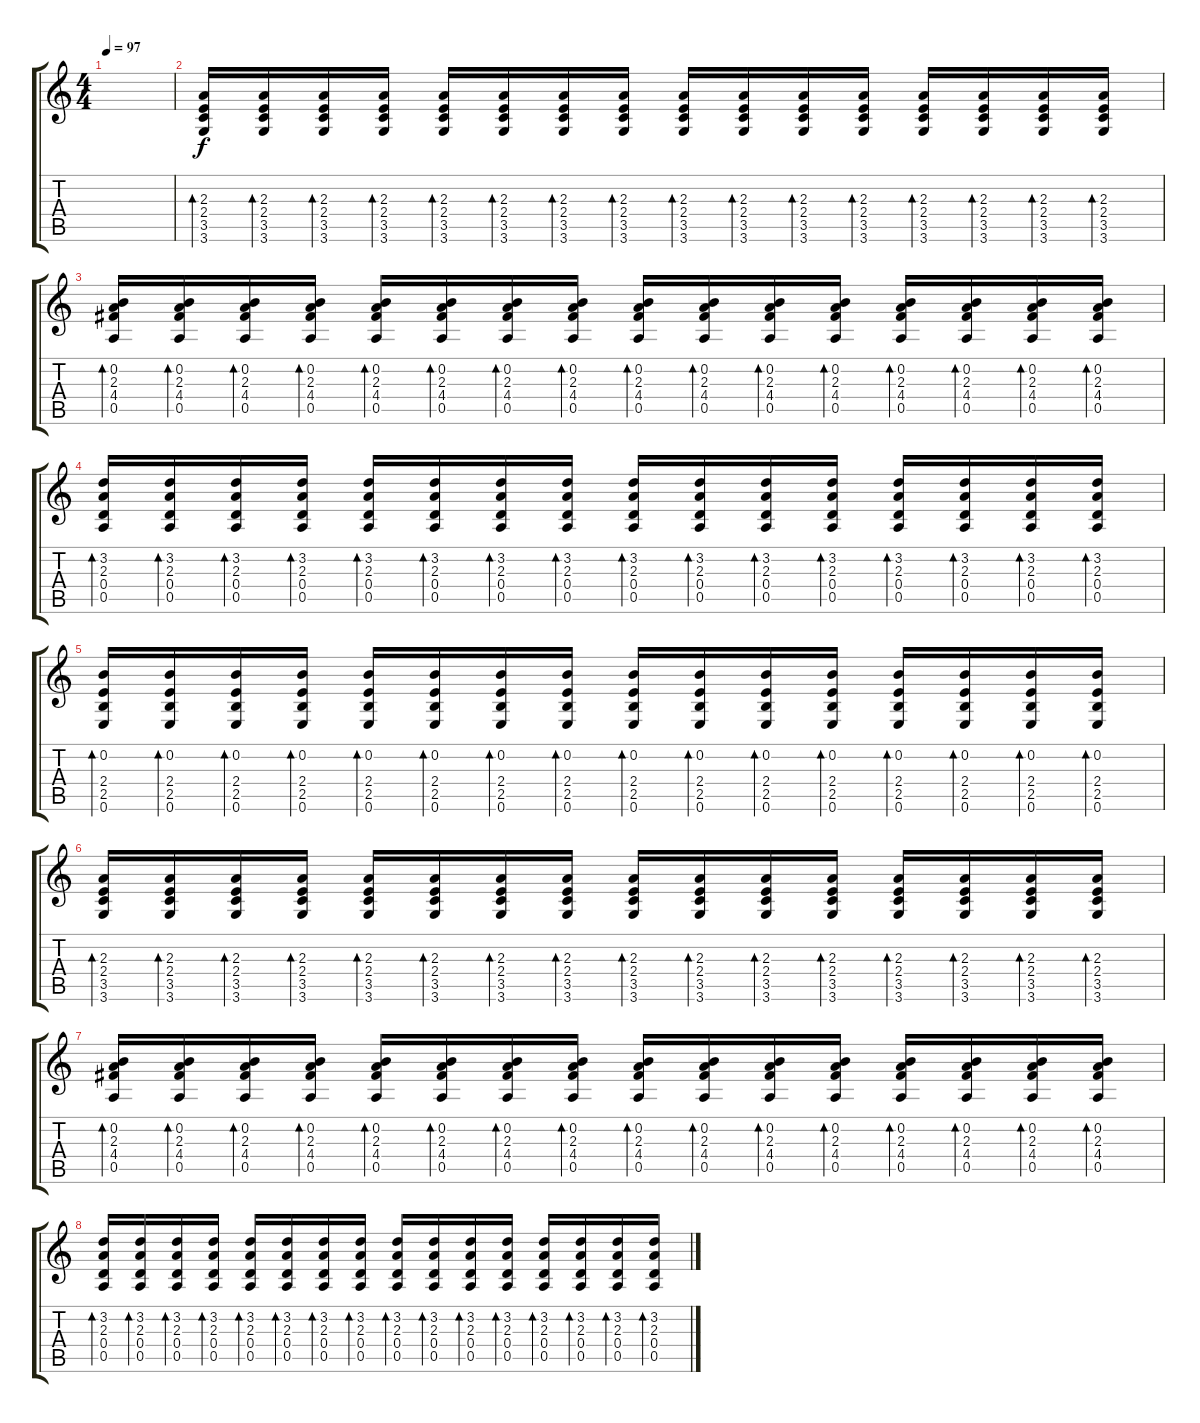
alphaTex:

\track "" {instrument electricguitarclean}
\staff {score tabs}
\tuning (E4 B3 G3 D3 A2 E2) {hide}
\ts (4 4)
\tempo 97
\clef g2
\ks c
|
\section ("" "")
(2.3 2.4 3.5 3.6).16{bd 30 volume 9} (2.3 2.4 3.5 3.6).16{bd 30} (2.3 2.4 3.5 3.6).16{bd 30} (2.3 2.4 3.5 3.6).16{bd 30} (2.3 2.4 3.5 3.6).16{bd 30} (2.3 2.4 3.5 3.6).16{bd 30} (2.3 2.4 3.5 3.6).16{bd 30} (2.3 2.4 3.5 3.6).16{bd 30} (2.3 2.4 3.5 3.6).16{bd 30} (2.3 2.4 3.5 3.6).16{bd 30} (2.3 2.4 3.5 3.6).16{bd 30} (2.3 2.4 3.5 3.6).16{bd 30} (2.3 2.4 3.5 3.6).16{bd 30} (2.3 2.4 3.5 3.6).16{bd 30} (2.3 2.4 3.5 3.6).16{bd 30} (2.3 2.4 3.5 3.6).16{bd 30} |
(0.2 2.3 4.4 0.5).16{bd 30} (0.2 2.3 4.4 0.5).16{bd 30} (0.2 2.3 4.4 0.5).16{bd 30} (0.2 2.3 4.4 0.5).16{bd 30} (0.2 2.3 4.4 0.5).16{bd 30} (0.2 2.3 4.4 0.5).16{bd 30} (0.2 2.3 4.4 0.5).16{bd 30} (0.2 2.3 4.4 0.5).16{bd 30} (0.2 2.3 4.4 0.5).16{bd 30} (0.2 2.3 4.4 0.5).16{bd 30} (0.2 2.3 4.4 0.5).16{bd 30} (0.2 2.3 4.4 0.5).16{bd 30} (0.2 2.3 4.4 0.5).16{bd 30} (0.2 2.3 4.4 0.5).16{bd 30} (0.2 2.3 4.4 0.5).16{bd 30} (0.2 2.3 4.4 0.5).16{bd 30} |
(3.2 2.3 0.4 0.5).16{bd 30} (3.2 2.3 0.4 0.5).16{bd 30} (3.2 2.3 0.4 0.5).16{bd 30} (3.2 2.3 0.4 0.5).16{bd 30} (3.2 2.3 0.4 0.5).16{bd 30} (3.2 2.3 0.4 0.5).16{bd 30} (3.2 2.3 0.4 0.5).16{bd 30} (3.2 2.3 0.4 0.5).16{bd 30} (3.2 2.3 0.4 0.5).16{bd 30} (3.2 2.3 0.4 0.5).16{bd 30} (3.2 2.3 0.4 0.5).16{bd 30} (3.2 2.3 0.4 0.5).16{bd 30} (3.2 2.3 0.4 0.5).16{bd 30} (3.2 2.3 0.4 0.5).16{bd 30} (3.2 2.3 0.4 0.5).16{bd 30} (3.2 2.3 0.4 0.5).16{bd 30} |
(0.2 2.4 2.5 0.6).16{bd 30} (0.2 2.4 2.5 0.6).16{bd 30} (0.2 2.4 2.5 0.6).16{bd 30} (0.2 2.4 2.5 0.6).16{bd 30} (0.2 2.4 2.5 0.6).16{bd 30} (0.2 2.4 2.5 0.6).16{bd 30} (0.2 2.4 2.5 0.6).16{bd 30} (0.2 2.4 2.5 0.6).16{bd 30} (0.2 2.4 2.5 0.6).16{bd 30} (0.2 2.4 2.5 0.6).16{bd 30} (0.2 2.4 2.5 0.6).16{bd 30} (0.2 2.4 2.5 0.6).16{bd 30} (0.2 2.4 2.5 0.6).16{bd 30} (0.2 2.4 2.5 0.6).16{bd 30} (0.2 2.4 2.5 0.6).16{bd 30} (0.2 2.4 2.5 0.6).16{bd 30} |
\section ("" "")
(2.3 2.4 3.5 3.6).16{bd 30} (2.3 2.4 3.5 3.6).16{bd 30} (2.3 2.4 3.5 3.6).16{bd 30} (2.3 2.4 3.5 3.6).16{bd 30} (2.3 2.4 3.5 3.6).16{bd 30} (2.3 2.4 3.5 3.6).16{bd 30} (2.3 2.4 3.5 3.6).16{bd 30} (2.3 2.4 3.5 3.6).16{bd 30} (2.3 2.4 3.5 3.6).16{bd 30} (2.3 2.4 3.5 3.6).16{bd 30} (2.3 2.4 3.5 3.6).16{bd 30} (2.3 2.4 3.5 3.6).16{bd 30} (2.3 2.4 3.5 3.6).16{bd 30} (2.3 2.4 3.5 3.6).16{bd 30} (2.3 2.4 3.5 3.6).16{bd 30} (2.3 2.4 3.5 3.6).16{bd 30} |
(0.2 2.3 4.4 0.5).16{bd 30} (0.2 2.3 4.4 0.5).16{bd 30} (0.2 2.3 4.4 0.5).16{bd 30} (0.2 2.3 4.4 0.5).16{bd 30} (0.2 2.3 4.4 0.5).16{bd 30} (0.2 2.3 4.4 0.5).16{bd 30} (0.2 2.3 4.4 0.5).16{bd 30} (0.2 2.3 4.4 0.5).16{bd 30} (0.2 2.3 4.4 0.5).16{bd 30} (0.2 2.3 4.4 0.5).16{bd 30} (0.2 2.3 4.4 0.5).16{bd 30} (0.2 2.3 4.4 0.5).16{bd 30} (0.2 2.3 4.4 0.5).16{bd 30} (0.2 2.3 4.4 0.5).16{bd 30} (0.2 2.3 4.4 0.5).16{bd 30} (0.2 2.3 4.4 0.5).16{bd 30} |
(3.2 2.3 0.4 0.5).16{bd 30} (3.2 2.3 0.4 0.5).16{bd 30} (3.2 2.3 0.4 0.5).16{bd 30} (3.2 2.3 0.4 0.5).16{bd 30} (3.2 2.3 0.4 0.5).16{bd 30} (3.2 2.3 0.4 0.5).16{bd 30} (3.2 2.3 0.4 0.5).16{bd 30} (3.2 2.3 0.4 0.5).16{bd 30} (3.2 2.3 0.4 0.5).16{bd 30} (3.2 2.3 0.4 0.5).16{bd 30} (3.2 2.3 0.4 0.5).16{bd 30} (3.2 2.3 0.4 0.5).16{bd 30} (3.2 2.3 0.4 0.5).16{bd 30} (3.2 2.3 0.4 0.5).16{bd 30} (3.2 2.3 0.4 0.5).16{bd 30} (3.2 2.3 0.4 0.5).16{bd 30}
